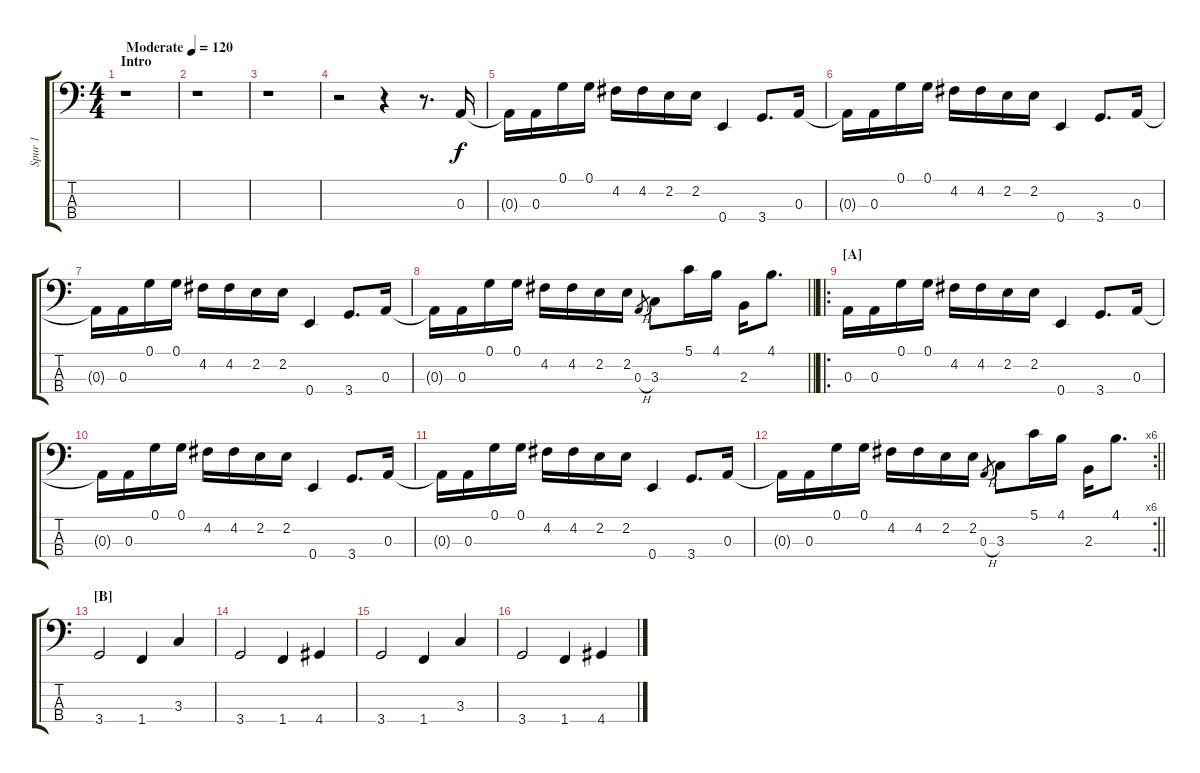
\track ("Spur 1" "Spur 1") {instrument electricbassfinger}
\staff {score tabs}
\tuning (G2 D2 A1 E1) {hide}
\ts (4 4)
\section ("" "Intro")
\tempo (120 "Moderate")
\clef f4
\ks c
r.1{dy f instrument electricbassfinger} |
r.1 |
r.1 |
r.2 r.4 r.8{d} 0.3.16 |
0.3{t}.16 0.3.16 0.1.16 0.1.16 4.2.16 4.2.16 2.2.16 2.2.16 0.4.4 3.4.8{d} 0.3.16 |
0.3{t}.16 0.3.16 0.1.16 0.1.16 4.2.16 4.2.16 2.2.16 2.2.16 0.4.4 3.4.8{d} 0.3.16 |
0.3{t}.16 0.3.16 0.1.16 0.1.16 4.2.16 4.2.16 2.2.16 2.2.16 0.4.4 3.4.8{d} 0.3.16 |
\barLineRight lightlight
0.3{t}.16 0.3.16 0.1.16 0.1.16 4.2.16 4.2.16 2.2.16 2.2.16 0.3{h}.8{gr} 3.3.8 5.1.16 4.1.16 2.3.16 4.1.8{d} |
\ro
\section ("" "[A]")
0.3.16 0.3.16 0.1.16 0.1.16 4.2.16 4.2.16 2.2.16 2.2.16 0.4.4 3.4.8{d} 0.3.16 |
0.3{t}.16 0.3.16 0.1.16 0.1.16 4.2.16 4.2.16 2.2.16 2.2.16 0.4.4 3.4.8{d} 0.3.16 |
0.3{t}.16 0.3.16 0.1.16 0.1.16 4.2.16 4.2.16 2.2.16 2.2.16 0.4.4 3.4.8{d} 0.3.16 |
\rc 6
\barLineRight lightlight
0.3{t}.16 0.3.16 0.1.16 0.1.16 4.2.16 4.2.16 2.2.16 2.2.16 0.3{h}.8{gr} 3.3.8 5.1.16 4.1.16 2.3.16 4.1.8{d} |
\section ("" "[B]")
3.4.2 1.4.4 3.3.4 |
3.4.2 1.4.4 4.4.4 |
3.4.2 1.4.4 3.3.4 |
3.4.2 1.4.4 4.4.4
